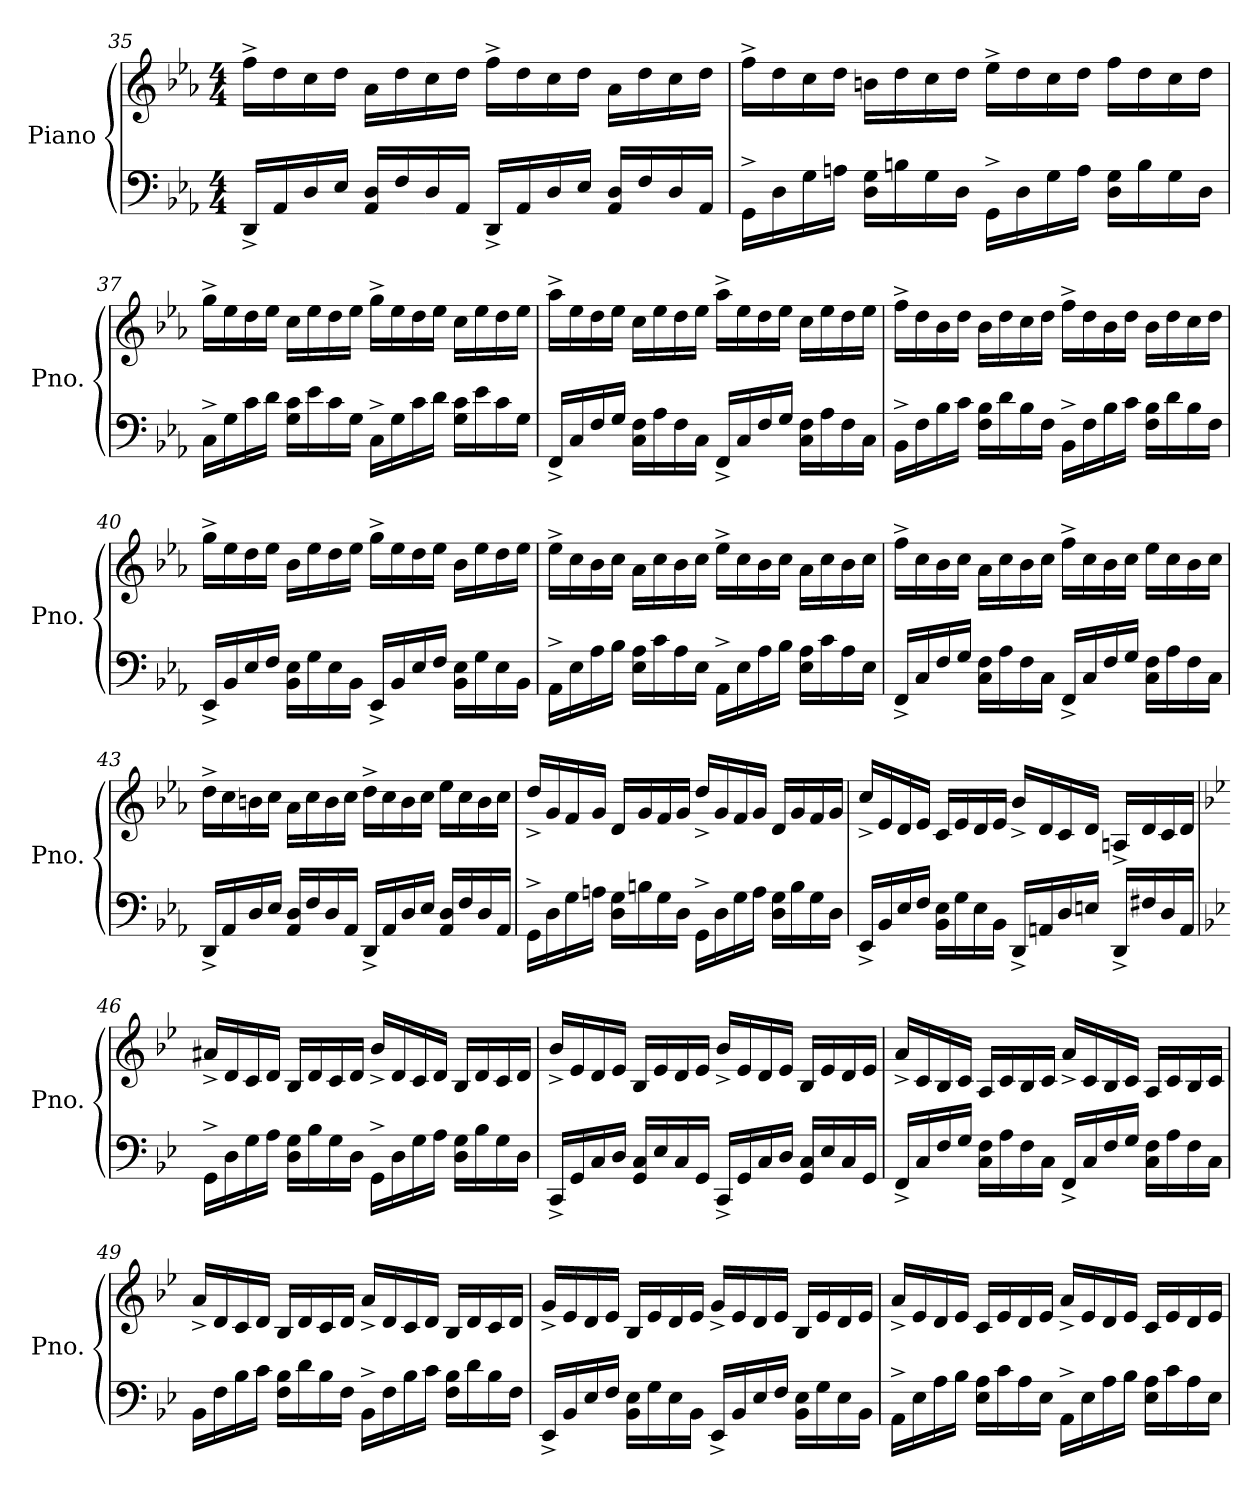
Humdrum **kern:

**kern	**kern
*part1	*part1
*staff2	*staff1
*I"Piano	*
*I'Pno.	*
*clefF4	*clefG2
*k[b-e-a-]	*k[b-e-a-]
*M4/4	*M4/4
=35	=35
16DD^/LL	16ff^\LL
16AA-/	16dd\
16D/	16cc\
16E-/JJ	16dd\JJ
16AA-/ 16D/LL	16a-\LL
16F/	16dd\
16D/	16cc\
16AA-/JJ	16dd\JJ
16DD^/LL	16ff^\LL
16AA-/	16dd\
16D/	16cc\
16E-/JJ	16dd\JJ
16AA-/ 16D/LL	16a-\LL
16F/	16dd\
16D/	16cc\
16AA-/JJ	16dd\JJ
!!LO:LB:g=z
=36	=36
16GG^\LL	16ff^\LL
16D\	16dd\
16G\	16cc\
16An\JJ	16dd\JJ
16D\ 16G\LL	16bn\LL
16Bn\	16dd\
16G\	16cc\
16D\JJ	16dd\JJ
16GG^\LL	16ee-^\LL
16D\	16dd\
16G\	16cc\
16A\JJ	16dd\JJ
16D\ 16G\LL	16ff\LL
16B\	16dd\
16G\	16cc\
16D\JJ	16dd\JJ
=37	=37
16C^\LL	16gg^\LL
16G\	16ee-\
16c\	16dd\
16d\JJ	16ee-\JJ
16G\ 16c\LL	16cc\LL
16e-\	16ee-\
16c\	16dd\
16G\JJ	16ee-\JJ
16C^\LL	16gg^\LL
16G\	16ee-\
16c\	16dd\
16d\JJ	16ee-\JJ
16G\ 16c\LL	16cc\LL
16e-\	16ee-\
16c\	16dd\
16G\JJ	16ee-\JJ
!!LO:PB:g=z
=38	=38
16FF^/LL	16aa-^\LL
16C/	16ee-\
16F/	16dd\
16G/JJ	16ee-\JJ
16C\ 16F\LL	16cc\LL
16A-\	16ee-\
16F\	16dd\
16C\JJ	16ee-\JJ
16FF^/LL	16aa-^\LL
16C/	16ee-\
16F/	16dd\
16G/JJ	16ee-\JJ
16C\ 16F\LL	16cc\LL
16A-\	16ee-\
16F\	16dd\
16C\JJ	16ee-\JJ
=39	=39
16BB-^\LL	16ff^\LL
16F\	16dd\
16B-\	16b-\
16c\JJ	16dd\JJ
16F\ 16B-\LL	16b-\LL
16d\	16dd\
16B-\	16cc\
16F\JJ	16dd\JJ
16BB-^\LL	16ff^\LL
16F\	16dd\
16B-\	16b-\
16c\JJ	16dd\JJ
16F\ 16B-\LL	16b-\LL
16d\	16dd\
16B-\	16cc\
16F\JJ	16dd\JJ
=40	=40
16EE-^/LL	16gg^\LL
16BB-/	16ee-\
16E-/	16dd\
16F/JJ	16ee-\JJ
16BB-\ 16E-\LL	16b-\LL
16G\	16ee-\
16E-\	16dd\
16BB-\JJ	16ee-\JJ
16EE-^/LL	16gg^\LL
16BB-/	16ee-\
16E-/	16dd\
16F/JJ	16ee-\JJ
16BB-\ 16E-\LL	16b-\LL
16G\	16ee-\
16E-\	16dd\
16BB-\JJ	16ee-\JJ
!!LO:LB:g=z
=41	=41
16AA-^\LL	16ee-^\LL
16E-\	16cc\
16A-\	16b-\
16B-\JJ	16cc\JJ
16E-\ 16A-\LL	16a-\LL
16c\	16cc\
16A-\	16b-\
16E-\JJ	16cc\JJ
16AA-^\LL	16ee-^\LL
16E-\	16cc\
16A-\	16b-\
16B-\JJ	16cc\JJ
16E-\ 16A-\LL	16a-\LL
16c\	16cc\
16A-\	16b-\
16E-\JJ	16cc\JJ
=42	=42
16FF^/LL	16ff^\LL
16C/	16cc\
16F/	16b-\
16G/JJ	16cc\JJ
16C\ 16F\LL	16a-\LL
16A-\	16cc\
16F\	16b-\
16C\JJ	16cc\JJ
16FF^/LL	16ff^\LL
16C/	16cc\
16F/	16b-\
16G/JJ	16cc\JJ
16C\ 16F\LL	16ee-\LL
16A-\	16cc\
16F\	16b-\
16C\JJ	16cc\JJ
!!LO:LB:g=z
=43	=43
16DD^/LL	16dd^\LL
16AA-/	16cc\
16D/	16bn\
16E-/JJ	16cc\JJ
16AA-/ 16D/LL	16a-\LL
16F/	16cc\
16D/	16b\
16AA-/JJ	16cc\JJ
16DD^/LL	16dd^\LL
16AA-/	16cc\
16D/	16b\
16E-/JJ	16cc\JJ
16AA-/ 16D/LL	16ee-\LL
16F/	16cc\
16D/	16b\
16AA-/JJ	16cc\JJ
=44	=44
16GG^\LL	16dd^/LL
16D\	16g/
16G\	16f/
16An\JJ	16g/JJ
16D\ 16G\LL	16d/LL
16Bn\	16g/
16G\	16f/
16D\JJ	16g/JJ
16GG^\LL	16dd^/LL
16D\	16g/
16G\	16f/
16A\JJ	16g/JJ
16D\ 16G\LL	16d/LL
16B\	16g/
16G\	16f/
16D\JJ	16g/JJ
!!LO:LB:g=z
=45	=45
16EE-^/LL	16cc^/LL
16BB-/	16e-/
16E-/	16d/
16F/JJ	16e-/JJ
16BB-\ 16E-\LL	16c/LL
16G\	16e-/
16E-\	16d/
16BB-\JJ	16e-/JJ
16DD^/LL	16b-^/LL
16AAn/	16d/
16D/	16c/
16En/JJ	16d/JJ
16DD^/LL	16An^/LL
16F#X/	16d/
16D/	16c/
16AA/JJ	16d/JJ
=46	=46
*k[b-e-]	*k[b-e-]
16GG^\LL	16a#X^/LL
16D\	16d/
16G\	16c/
16A\JJ	16d/JJ
16D\ 16G\LL	16B-/LL
16B-\	16d/
16G\	16c/
16D\JJ	16d/JJ
16GG^\LL	16b-^/LL
16D\	16d/
16G\	16c/
16A\JJ	16d/JJ
16D\ 16G\LL	16B-/LL
16B-\	16d/
16G\	16c/
16D\JJ	16d/JJ
!!LO:LB:g=z
=47	=47
16CC^/LL	16b-^/LL
16GG/	16e-/
16C/	16d/
16D/JJ	16e-/JJ
16GG/ 16C/LL	16B-/LL
16E-/	16e-/
16C/	16d/
16GG/JJ	16e-/JJ
16CC^/LL	16b-^/LL
16GG/	16e-/
16C/	16d/
16D/JJ	16e-/JJ
16GG/ 16C/LL	16B-/LL
16E-/	16e-/
16C/	16d/
16GG/JJ	16e-/JJ
=48	=48
16FF^/LL	16a^/LL
16C/	16c/
16F/	16B-/
16G/JJ	16c/JJ
16C\ 16F\LL	16A/LL
16A\	16c/
16F\	16B-/
16C\JJ	16c/JJ
16FF^/LL	16a^/LL
16C/	16c/
16F/	16B-/
16G/JJ	16c/JJ
16C\ 16F\LL	16A/LL
16A\	16c/
16F\	16B-/
16C\JJ	16c/JJ
!!LO:PB:g=z
=49	=49
16BB-\LL	16a^/LL
16F\	16d/
16B-\	16c/
16c\JJ	16d/JJ
16F\ 16B-\LL	16B-/LL
16d\	16d/
16B-\	16c/
16F\JJ	16d/JJ
16BB-^\LL	16a^/LL
16F\	16d/
16B-\	16c/
16c\JJ	16d/JJ
16F\ 16B-\LL	16B-/LL
16d\	16d/
16B-\	16c/
16F\JJ	16d/JJ
=50	=50
16EE-^/LL	16g^/LL
16BB-/	16e-/
16E-/	16d/
16F/JJ	16e-/JJ
16BB-\ 16E-\LL	16B-/LL
16G\	16e-/
16E-\	16d/
16BB-\JJ	16e-/JJ
16EE-^/LL	16g^/LL
16BB-/	16e-/
16E-/	16d/
16F/JJ	16e-/JJ
16BB-\ 16E-\LL	16B-/LL
16G\	16e-/
16E-\	16d/
16BB-\JJ	16e-/JJ
=51	=51
16AA^\LL	16a^/LL
16E-\	16e-/
16A\	16d/
16B-\JJ	16e-/JJ
16E-\ 16A\LL	16c/LL
16c\	16e-/
16A\	16d/
16E-\JJ	16e-/JJ
16AA^\LL	16a^/LL
16E-\	16e-/
16A\	16d/
16B-\JJ	16e-/JJ
16E-\ 16A\LL	16c/LL
16c\	16e-/
16A\	16d/
16E-\JJ	16e-/JJ
=	=
*-	*-
